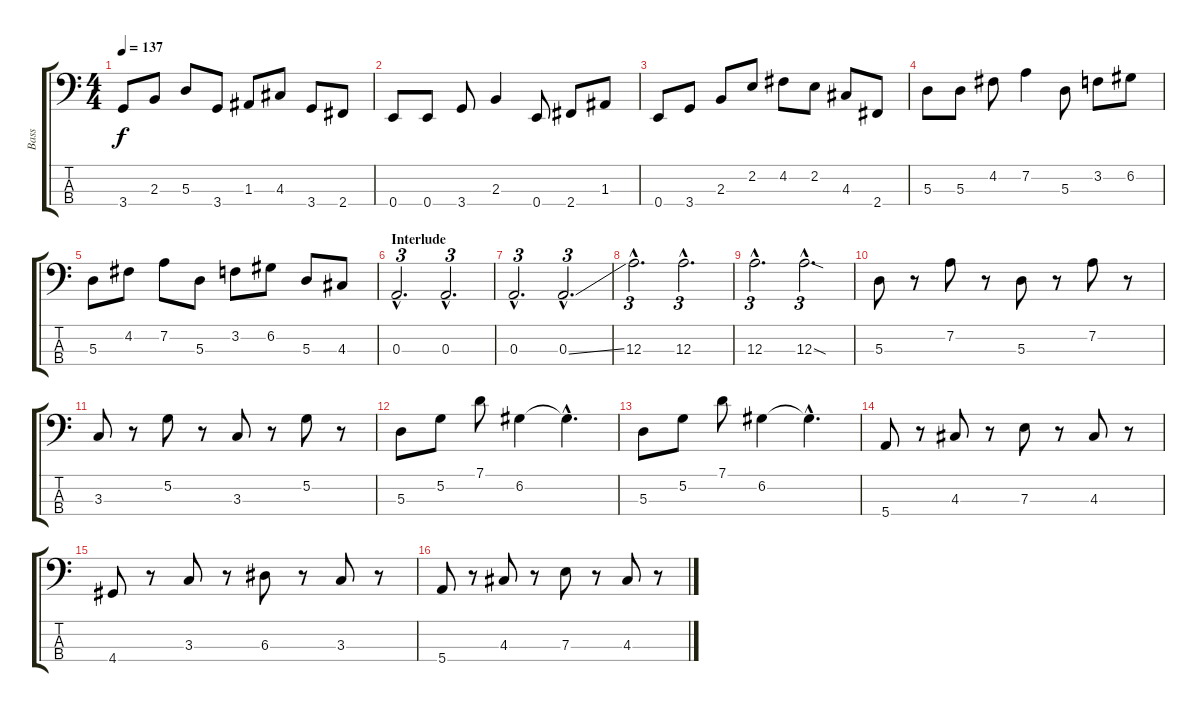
\track ("Bass" "Bass") {instrument electricbassfinger}
\staff {score tabs}
\tuning (G2 D2 A1 E1) {hide}
\ts (4 4)
\tempo 137
\clef f4
\ks c
3.4.8{dy f} 2.3.8 5.3.8 3.4.8 1.3.8 4.3.8 3.4.8 2.4.8 |
0.4.8 0.4.8 3.4.8 2.3.4 0.4.8 2.4.8 1.3.8 |
0.4.8 3.4.8 2.3.8 2.2.8 4.2.8 2.2.8 4.3.8 2.4.8 |
5.3.8 5.3.8 4.2.8 7.2.4 5.3.8 3.2.8 6.2.8 |
5.3.8 4.2.8 7.2.8 5.3.8 3.2.8 6.2.8 5.3.8 4.3.8 |
\section ("" "Interlude")
0.3{hac}.2{d tu (3 2)} 0.3{hac}.2{d tu (3 2)} |
0.3{hac}.2{d tu (3 2)} 0.3{ss hac}.2{d tu (3 2)} |
12.3{hac}.2{d tu (3 2)} 12.3{hac}.2{d tu (3 2)} |
12.3{hac}.2{d tu (3 2)} 12.3{sod hac}.2{d tu (3 2)} |
5.3.8 r.8 7.2.8 r.8 5.3.8 r.8 7.2.8 r.8 |
3.3.8 r.8 5.2.8 r.8 3.3.8 r.8 5.2.8 r.8 |
5.3.8 5.2.8 7.1.8 6.2.4 6.2{hac t}.4{d} |
5.3.8 5.2.8 7.1.8 6.2.4 6.2{hac t}.4{d} |
5.4.8 r.8 4.3.8 r.8 7.3.8 r.8 4.3.8 r.8 |
4.4.8 r.8 3.3.8 r.8 6.3.8 r.8 3.3.8 r.8 |
5.4.8 r.8 4.3.8 r.8 7.3.8 r.8 4.3.8 r.8
